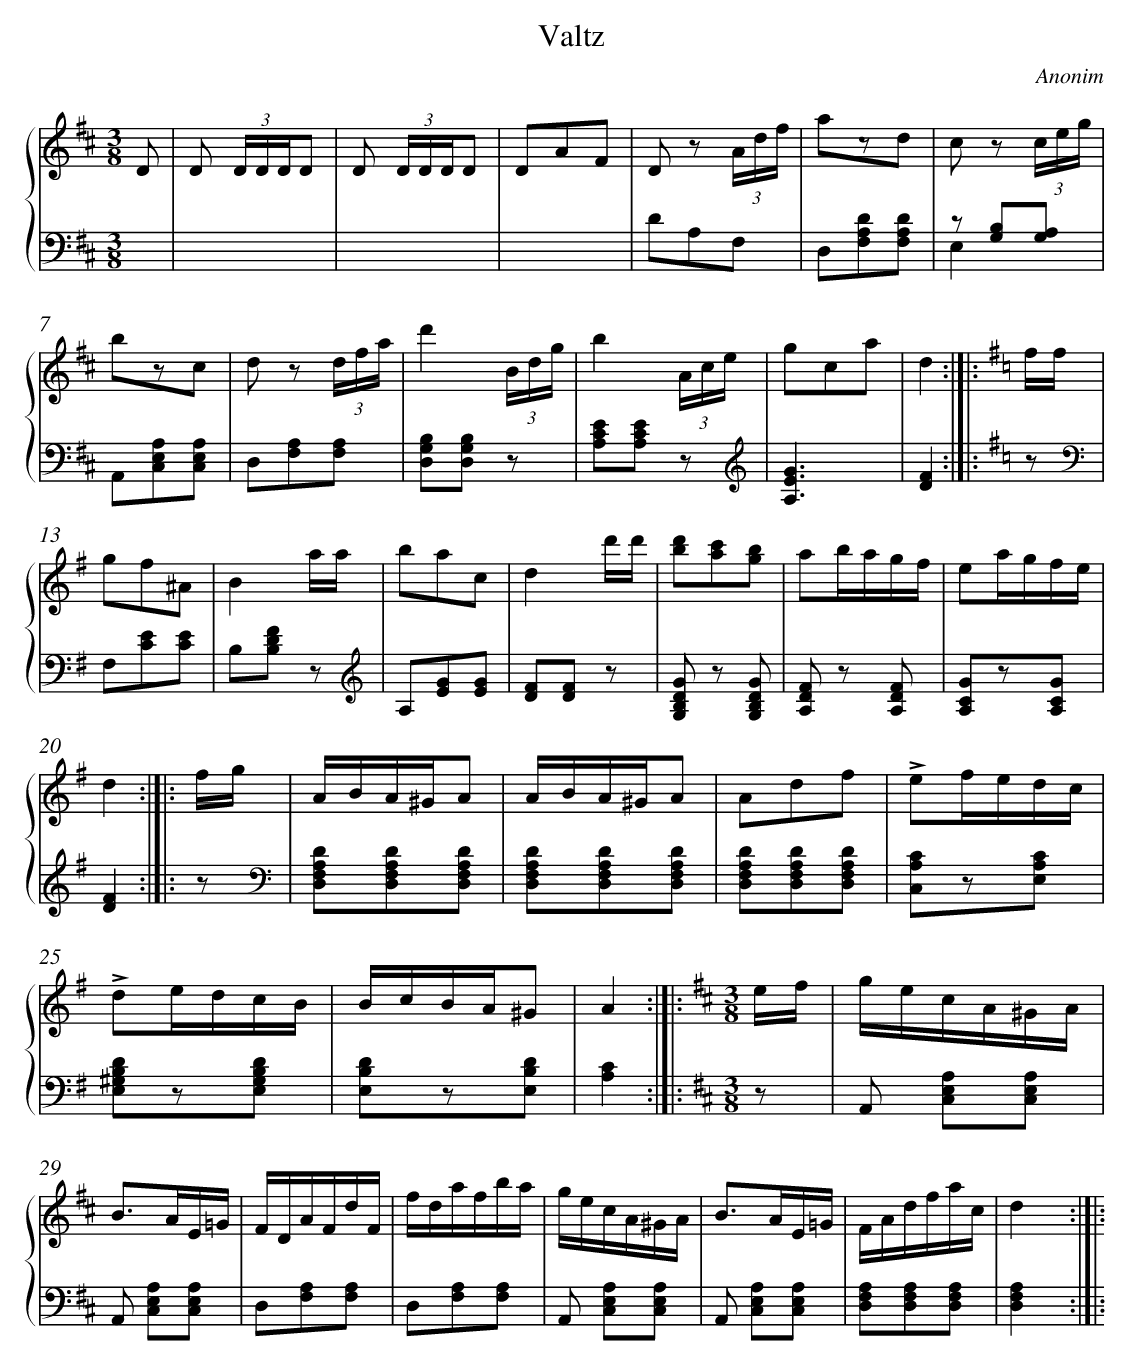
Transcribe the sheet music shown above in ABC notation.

X:1
T: Valtz
C: Anonim
L: 1/8
M: 3/8
%%staves {1 2}
V: 1 clef=treble
V: 2 clef=bass
K: D
[V:1] D [I:setbarnb 1]|
[V:2] x |
[V:1] D (3D/D/D/D |
[V:2] x3 |
[V:1] D (3D/D/D/D |
[V:2] x3 |
[V:1] DAF |
[V:2] x3 |
[V:1] D z (3A/d/f/ |
[V:2] DA,F, |
[V:1] azd |
[V:2] D,[DA,F,][DA,F,] |
[V:1] c z (3c/e/g/ |
[V:2] z [B,G,][A,G,] & E,2x |
[V:1] bzc |
[V:2] A,,[A,E,C,][A,E,C,] |
[V:1] d z (3d/f/a/ |
[V:2] D,[A,F,][A,F,] |
[V:1] d'2(3B/d/g/ |
[V:2] [B,G,D,][B,G,D,] z |
[V:1] b2(3A/c/e/ |
[V:2] [ECA,][ECA,] z |
[V:1] gca |
[V:2] [K:clef=treble][G3E3A,3] |
[V:1] d2 :|]|:
[V:2] [F2D2] :|]|:
[V:1]  [K:G] f/f/ [I:setbarnb 13]|
[V:2]  [K:G] z[K:clef=bass] |
[V:1] gf^A |
[V:2] F,[EC][EC] |
[V:1] B2a/a/ |
[V:2] B,[FDB,] z[K:clef=treble] |
[V:1] bac |
[V:2] A,[GE][GE] |
[V:1] d2d'/d'/ |
[V:2] [FD][FD] z |
[V:1] [d'b][c'a][bg] |
[V:2] [GDB,G,] z [GDB,G,] |
[V:1] ab/a/g/f/ |
[V:2] [FDA,] z [FDA,] |
[V:1] ea/g/f/e/ |
[V:2] [GCA,]z[GCA,] |
[V:1] d2 :|]|:
[V:2] [F2D2] :|]|:
[V:1] f/g/ [I:setbarnb 21]|
[V:2] z[K:clef=bass] |
[V:1] A/B/A/^G/A |
[V:2] [DA,F,D,][DA,F,D,][DA,F,D,] |
[V:1] A/B/A/^G/A |
[V:2] [DA,F,D,][DA,F,D,][DA,F,D,] |
[V:1] Adf |
[V:2] [DA,F,D,][DA,F,D,][DA,F,D,] |
[V:1] !accent!ef/e/d/c/ |
[V:2] [CA,C,]z[CA,E,] |
[V:1] !accent!de/d/c/B/ |
[V:2] [DB,^G,E,]z[DB,G,E,] |
[V:1] B/c/B/A/^G |
[V:2] [DB,E,]z[DB,E,] |
[V:1] A2 :|]|:
[V:2] [C2A,2] :|]|:
[V:1]  [K:D] [M:3/8]e/f/ [I:setbarnb 28]|
[V:2]  [K:D] [M:3/8]z |
[V:1] g/e/c/A/^G/A/ |
[V:2] A,, [A,E,C,][A,E,C,] |
[V:1] B>AE/=G/ |
[V:2] A,, [A,E,C,][A,E,C,] |
[V:1] F/D/A/F/d/F/ |
[V:2] D,[A,F,][A,F,] |
[V:1] f/d/a/f/b/a/ |
[V:2] D,[A,F,][A,F,] |
[V:1] g/e/c/A/^G/A/ |
[V:2] A,, [A,E,C,][A,E,C,] |
[V:1] B>AE/=G/ |
[V:2] A,, [A,E,C,][A,E,C,] |
[V:1] F/A/d/f/a/c/ |
[V:2] [A,F,D,][A,F,D,][A,F,D,] |
[V:1] d2x :|]|:
[V:2] [A,2F,2D,2]x :|]|:
